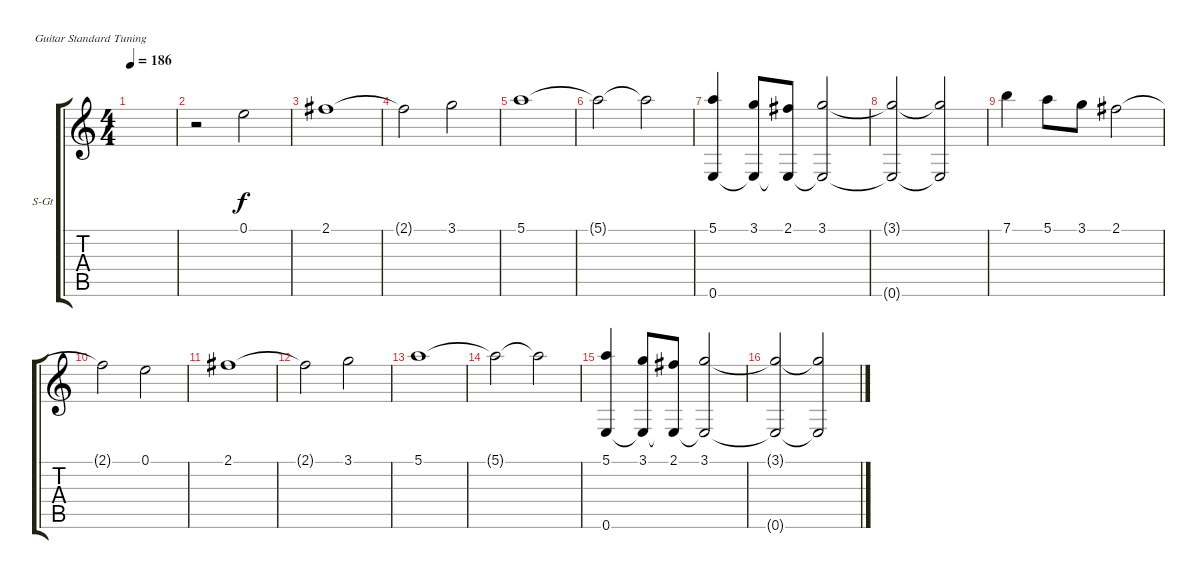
\defaultSystemsLayout 4
\bracketExtendMode groupsimilarinstruments
\firstSystemTrackNameOrientation horizontal
\otherSystemsTrackNameOrientation horizontal
\track ("Violin orchestra" "S-Gt") {instrument acousticguitarsteel}
\staff {score tabs}
\tuning (E4 B3 G3 D3 A2 E2)
\ts (4 4)
\tempo 186
\clef g2
\ks c
|
r.2 0.1.2{dy f} |
2.1.1 |
2.1{t}.2 3.1.2 |
5.1.1 |
5.1{t}.2 5.1{t}.2 |
(5.1 0.6).4 (3.1 0.6{t}).8 (2.1 0.6{t}).8 (3.1 0.6{t}).2 |
(3.1{t} 0.6{t}).2 (3.1{t} 0.6{t}).2 |
7.1.4 5.1.8 3.1.8 2.1.2 |
2.1{t}.2 0.1.2 |
2.1.1 |
2.1{t}.2 3.1.2 |
5.1.1 |
5.1{t}.2 5.1{t}.2 |
(5.1 0.6).4 (3.1 0.6{t}).8 (2.1 0.6{t}).8 (3.1 0.6{t}).2 |
(3.1{t} 0.6{t}).2 (3.1{t} 0.6{t}).2
